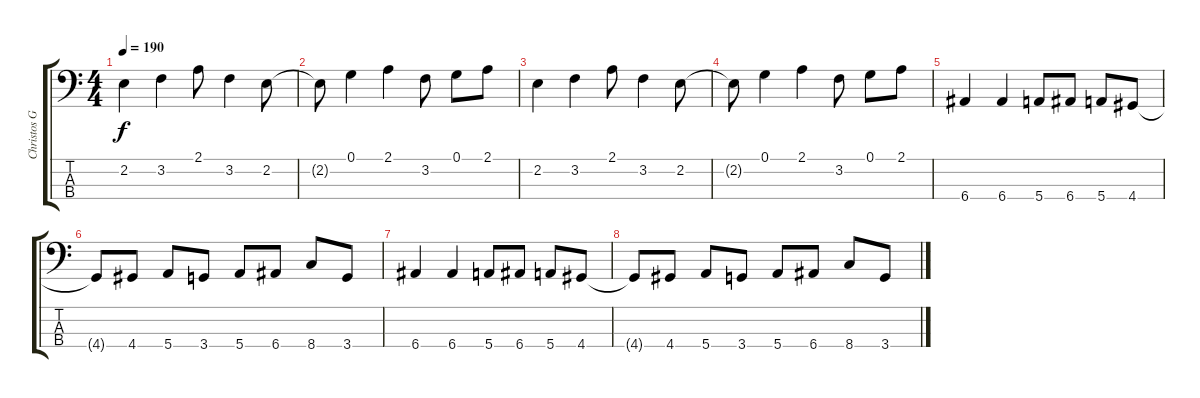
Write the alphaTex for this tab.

\track ("Christos Giannikas" "Christos G") {instrument electricbassfinger}
\staff {score tabs}
\tuning (G2 D2 A1 E1) {hide}
\ts (4 4)
\tempo 190
\clef f4
\ks c
2.2.4{dy f} 3.2.4 2.1.8 3.2.4 2.2.8 |
2.2{t}.8 0.1.4 2.1.4 3.2.8 0.1.8 2.1.8 |
2.2.4 3.2.4 2.1.8 3.2.4 2.2.8 |
2.2{t}.8 0.1.4 2.1.4 3.2.8 0.1.8 2.1.8 |
6.4.4 6.4.4 5.4.8 6.4.8 5.4.8 4.4.8 |
4.4{t}.8 4.4.8 5.4.8 3.4.8 5.4.8 6.4.8 8.4.8 3.4.8 |
6.4.4 6.4.4 5.4.8 6.4.8 5.4.8 4.4.8 |
4.4{t}.8 4.4.8 5.4.8 3.4.8 5.4.8 6.4.8 8.4.8 3.4.8
